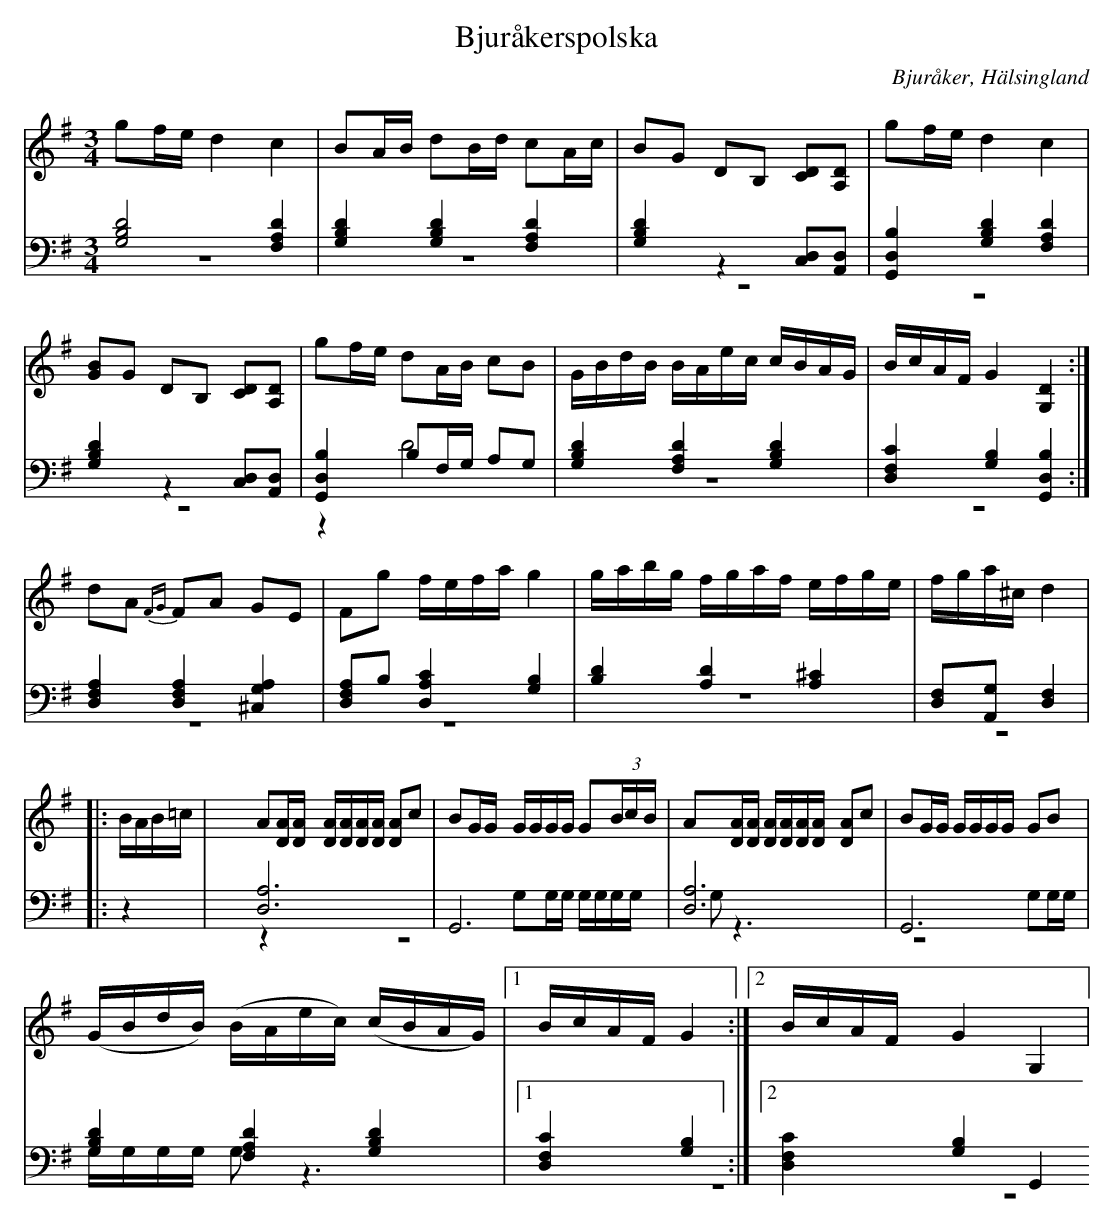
X:1
T: Bjuråkerspolska
O: Bjuråker, Hälsingland
M: 3/4
L: 1/8
K: G
V:1
V:2
V:3 merge
V:1
gf/e/ d2 c2|BA/B/ dB/d/ cA/c/| BG DB, [CD][A,D]|gf/e/ d2 c2|
[GB]G DB, [CD][A,D] |gf/e/ dA/B/ cB|G/B/d/B/ B/A/e/c/ c/B/A/G/|B/c/A/F/ G2 [G,2D2]:|
dA {FG}FA GE|Fg f/e/f/a/ g2|g/a/b/g/ f/g/a/f/ e/f/g/e/ |f/g/a/^c/ d2 |
|:B/A/B/=c/|A[D/A/][D/A/] [D/A/][D/A/][D/A/][D/A/] [DA]c|BG/G/ G/G/G/G/ G(3B/c/B/|A[D/A/][D/A/] [D/A/][D/A/][D/A/][D/A/] [DA]c|BG/G/ G/G/G/G/ GB|
(G/B/d/B/) (B/A/e/c/) (c/B/A/G/)|1 B/c/A/F/ G2:|2 B/c/A/F/ G2 G,2|
V:2 clef=bass
[G,4B,4D4] [F,2A,2 D2]|[G,2B,2D2] [G,2B,2D2] [F,2A,2 D2]|[G,2B,2D2] z2 [C,D,][A,,D,]|[G,,2D,2B,2] [G,2B,2D2] [F,2A,2 D2]|[G,2B,2D2] z2 [C,D,][A,,D,]|
[G,,2D,2B,2] B,F,/G,/ A,G,|[G,2B,2D2] [F,2A,2 D2] [G,2B,2D2]|[D,2F,2C2] [G,2B,2][G,,2D,2B,2]:|
[D,2F,2A,2] [D,2F,2A,2] [^C,2G,2A,2]|[D,F,A,]B, [D,2A,2C2] [G,2B,2]|[B,2D2] [A,2D2] [A,2^C2]|[D,F,][A,,G,] [D,2F,2]|
|:z2|[D,6A,6]|G,,6|[D,6A,6]|G,,6|
[G,2B,2D2] [F,2A,2 D2] [G,2B,2D2]|1 [D,2F,2C2] [G,2B,2] :|2 [D,2F,2C2] [G,2B,2] G,,2
V:3  clef=bass
z6|z6|z6|z6|
z6|z2 D4|z6|z6:|
z6|z6|z6|z6|
|:z2|z6|G,G,/G,/ G,/G,/G,/G,/ G, z3|z6 |G,G,/G,/ G,/G,/G,/G,/ G, z3|
z6|1 z6:|
